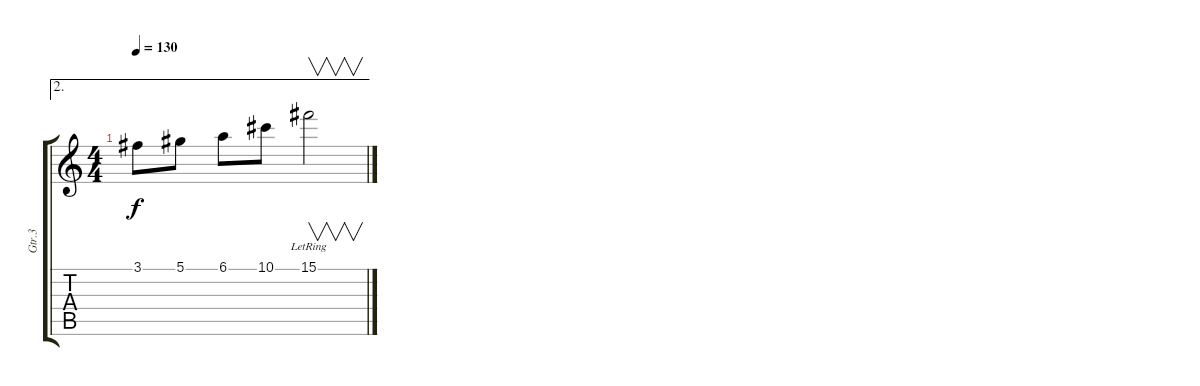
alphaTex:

\track ("Gtr.3" "Gtr.3") {instrument acousticguitarnylon}
\staff {score tabs}
\tuning (Eb4 Bb3 Gb3 Db3 Ab2 Eb2) {hide}
\ae 2
\ts (4 4)
\tempo 130
\clef g2
\ks c
3.1.8{dy f} 5.1.8 6.1.8 10.1.8 15.1{lr}.2{v}
